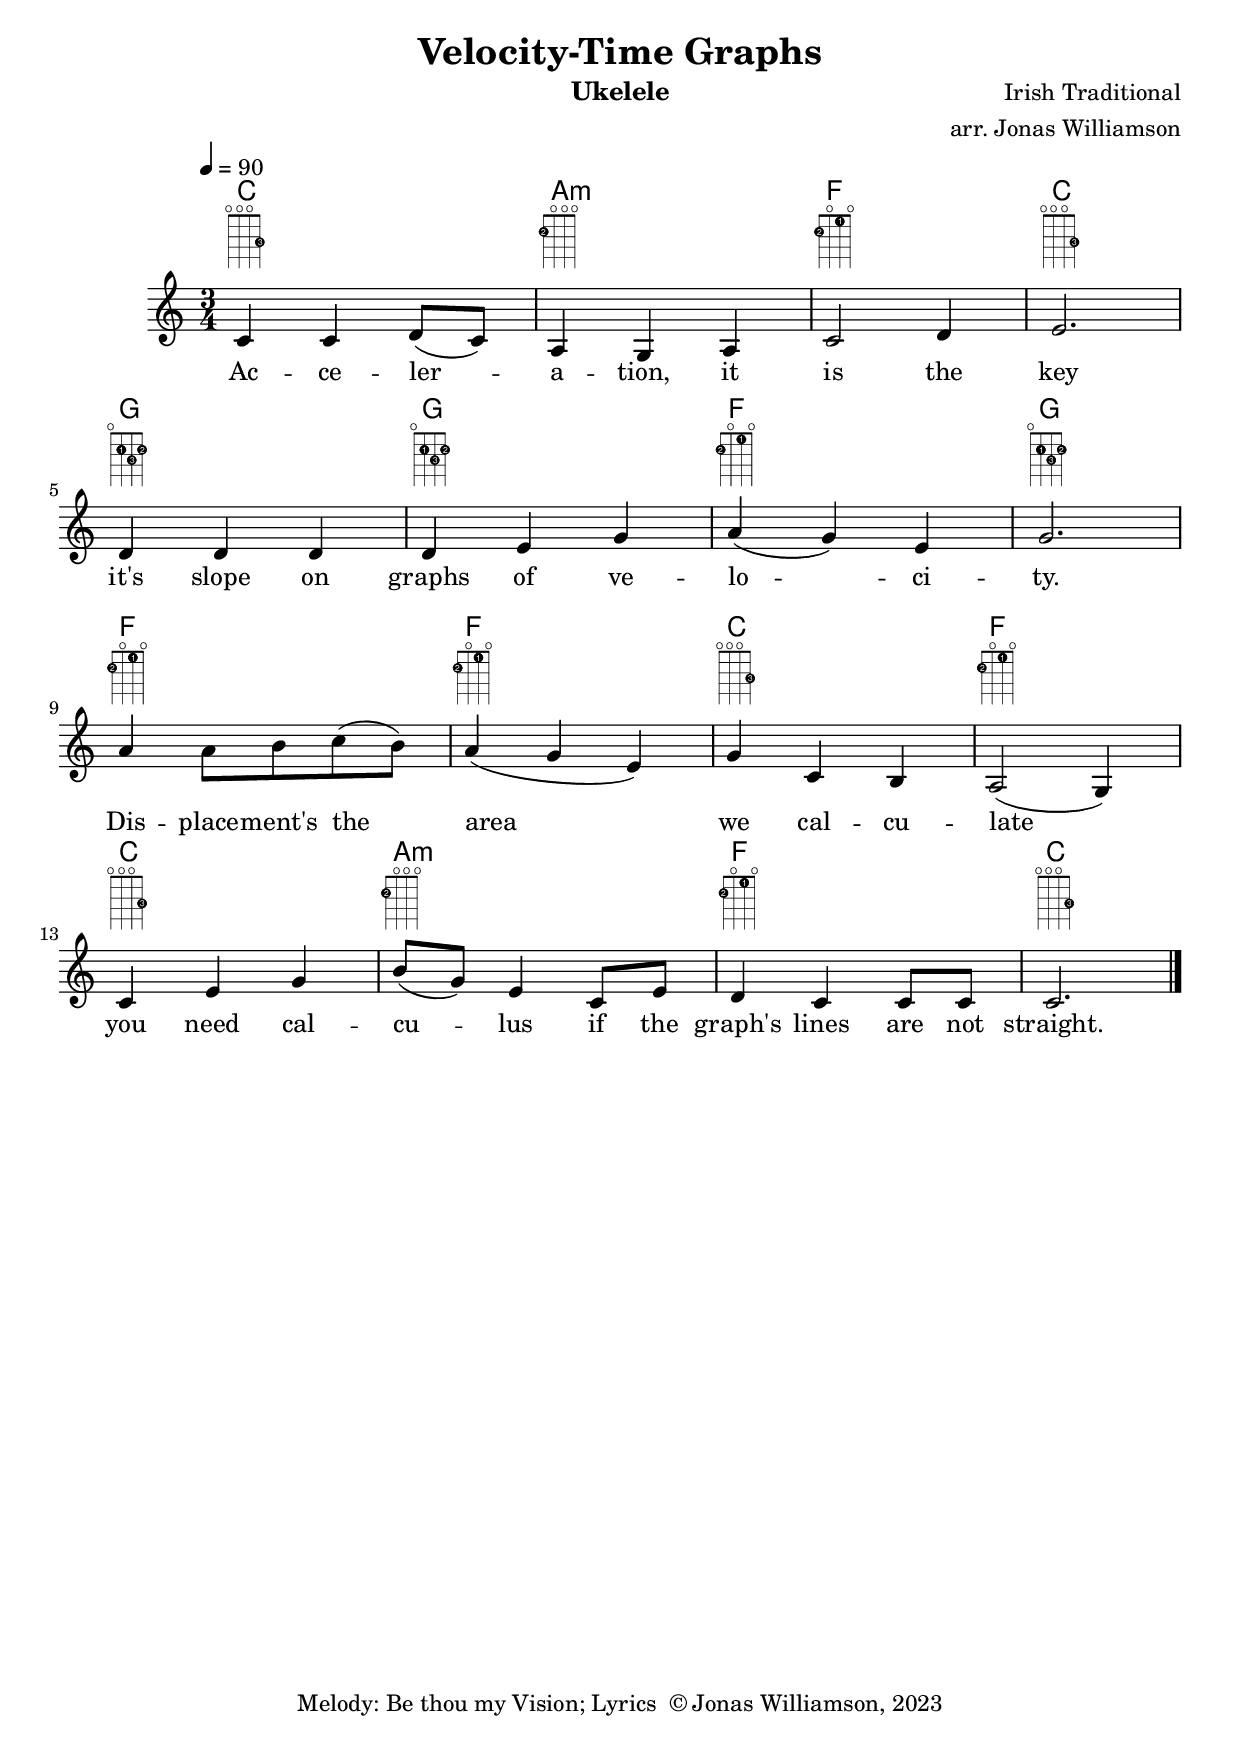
\version "2.19.83"
\include "predefined-ukulele-fretboards.ly"
\header {
       title = "Velocity-Time Graphs"
       composer = "Irish Traditional"
       instrument = "Ukelele"
       arranger = "arr. Jonas Williamson"
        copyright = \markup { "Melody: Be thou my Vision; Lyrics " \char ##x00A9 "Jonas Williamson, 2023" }
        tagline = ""}


     global = {
        \time 3/4
	\tempo 4=90
	
}
     

	
    myChords = \chordmode {
        c2.
        a2.:m 
        f2.
        c2.
        g2.
        g2.
        f2.
        g2.
        f2.
        f2.
        c2.
        f2.
        c2.
        a2.:m
        f2.
        c2.
 
    }
    
    fretBoards = {  \set Staff.stringTunings = #ukulele-tuning
        \override FretBoard.fret-diagram-details.finger-code = #'in-dot
        \myChords}

     vocals =  \relative c' {
        \key c\major 
        c4 c4 d8 (c8)
        a4 g4 a4
        c2 d4 
        e2. 
        \break
        
        d4 d4 d4
        d4 e4 g4 
        a4 ( g4 ) e4 
        g2.
        
        \break
        
        a4 a8 b8 c8 (b8) 
        a4 ( g4 e4 )
        g4 c,4 b4 
        a2 (g4) 
        \break
        
      
        c4 e4 g4
        b8 (g8) e4 c8 e8
        d4 c4 c8 c8 
        c2.    
        
        
 
    
        \bar "|."
    
  }
 

         
    

	\addlyrics { Ac -- ce -- ler --  a -- tion, it is the key
	it's slope on graphs of ve -- lo -- ci -- ty.
	Dis -- place -- ment's the area we cal -- cu -- late 
	you need cal -- cu -- lus if the graph's lines are not straight. }
  



     \score {
         
        \new StaffGroup <<
           \new ChordNames \myChords
           \new FretBoards \fretBoards
           \new Staff << \global \vocals >>


     >>
     \layout {\context {
      \Score
      \override SpacingSpanner.base-shortest-duration = #(ly:make-moment 1/16)
      \override VerticalAxisGroup
              .default-staff-staff-spacing
              .basic-distance = #200
}
    \context {
    \Staff
    \override VerticalAxisGroup
              .default-staff-staff-spacing
              .basic-distance = 200
  }
  }


        \midi { \tempo 4=90}
     }  
